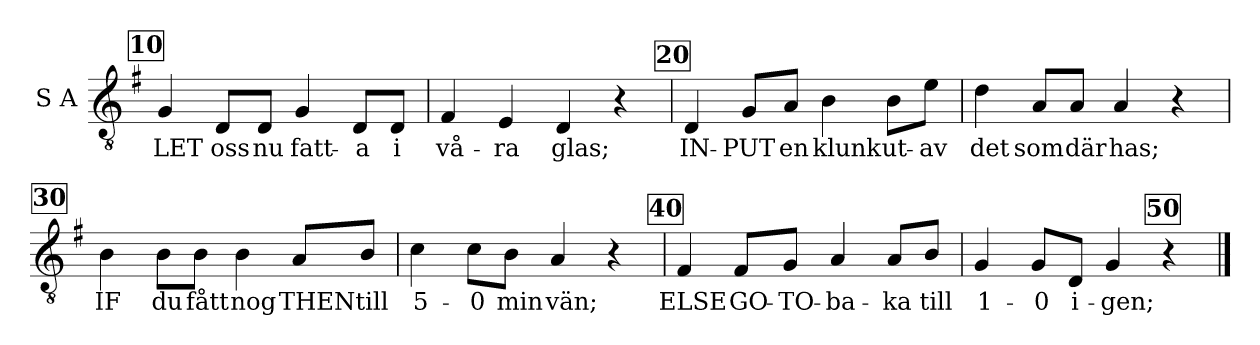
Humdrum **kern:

**kern	**text
*part1	*part1
*staff1	*staff1
*I"S A	*
*clefGv2	*
*k[f#]	*
!!LO:REH:place=s1:a:B:fs=14:t=10
=1	=1
!	!LO:LY:b
4G/	LET
!	!LO:LY:b
8D/L	oss
!	!LO:LY:b
8D/J	nu
!	!LO:LY:b
4G/	fatt-
!	!LO:LY:b
8D/L	-a
!	!LO:LY:b
8D/J	i
=2	=2
!	!LO:LY:b
4F#/	vå-
!	!LO:LY:b
4E/	-ra
!	!LO:LY:b
4D/	glas;
4r	.
!!LO:REH:place=s1:a:B:fs=14:t=20
=3	=3
!	!LO:LY:b
4D/	IN-
!	!LO:LY:b
8G/L	-PUT
!	!LO:LY:b
8A/J	en
!	!LO:LY:b
4B\	klunk
!	!LO:LY:b
8B\L	ut-
!	!LO:LY:b
8e\J	-av
=4	=4
!	!LO:LY:b
4d\	det
!	!LO:LY:b
8A/L	som
!	!LO:LY:b
8A/J	där
!	!LO:LY:b
4A/	has;
4r	.
!!LO:REH:place=s1:a:B:fs=14:t=30
=5	=5
!	!LO:LY:b
4B\	IF
!	!LO:LY:b
8B\L	du
!	!LO:LY:b
8B\J	fått
!	!LO:LY:b
4B\	nog
!	!LO:LY:b
8A/L	THEN
!	!LO:LY:b
8B/J	till
=6	=6
!	!LO:LY:b
4c\	5-
!	!LO:LY:b
8c\L	-0
!	!LO:LY:b
8B\J	min
!	!LO:LY:b
4A/	vän;
4r	.
!!LO:REH:place=s1:a:B:fs=14:t=40
=7	=7
!	!LO:LY:b
4F#/	ELSE
!	!LO:LY:b
8F#/L	GO-
!	!LO:LY:b
8G/J	-TO-
!	!LO:LY:b
4A/	-ba-
!	!LO:LY:b
8A/L	-ka
!	!LO:LY:b
8B/J	till
!!LO:REH:place=s1:a:B:fs=14:t=50:qo=3
=8	=8
!	!LO:LY:b
4G/	1-
!	!LO:LY:b
8G/L	-0
!	!LO:LY:b
8D/J	i-
!	!LO:LY:b
4G/	-gen;
4r	.
==	==
*-	*-
